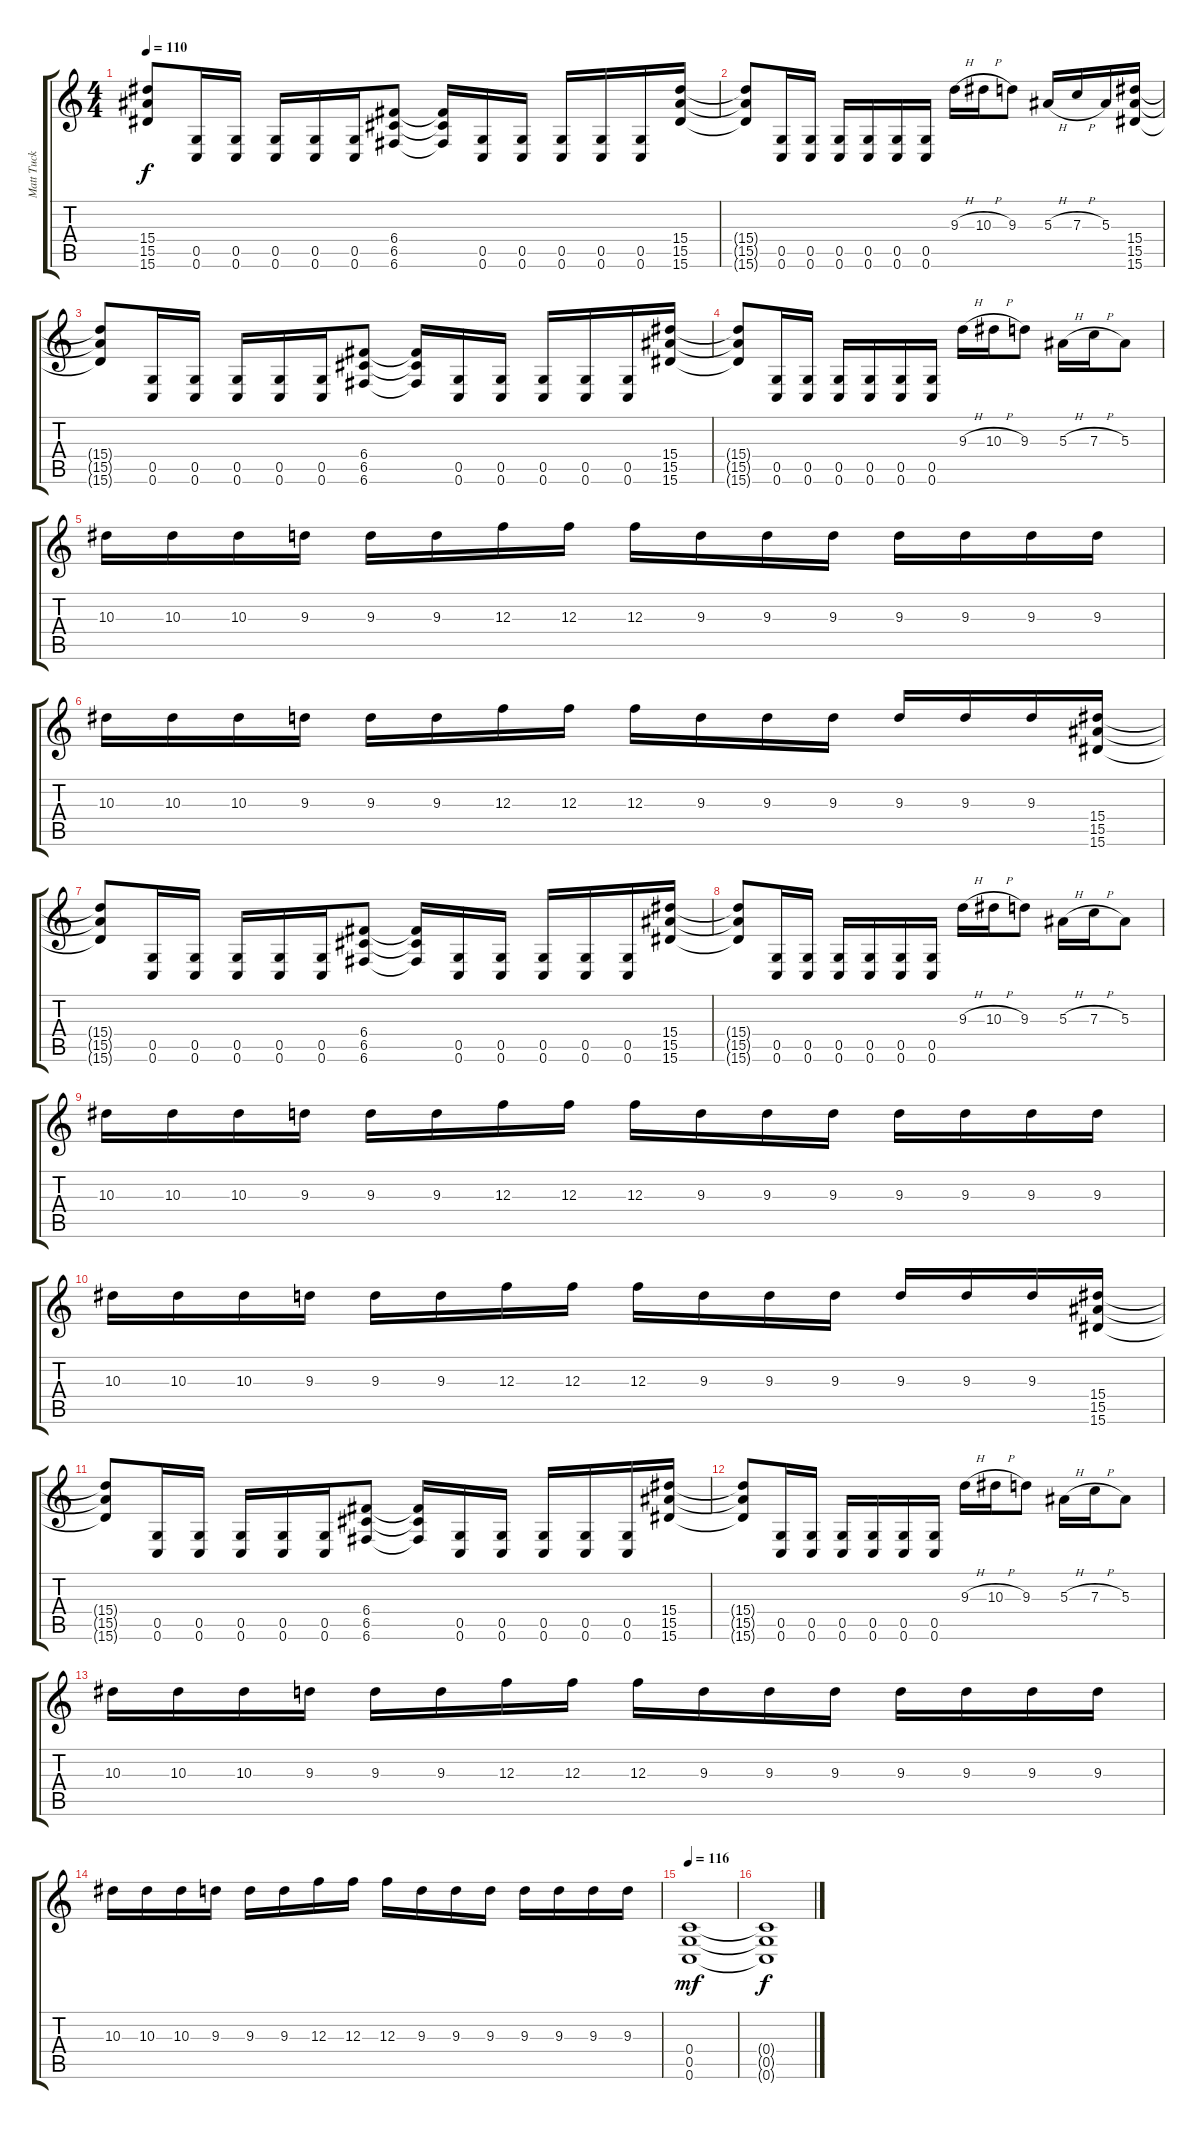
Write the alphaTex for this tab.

\track ("Matt Tuck" "Matt Tuck") {instrument electricguitarclean}
\staff {score tabs}
\tuning (D4 A3 F3 C3 G2 C2) {hide}
\ts (4 4)
\tempo 110
\clef g2
\ks c
(15.4{t} 15.5{t} 15.6{t}).8{dy f} (0.5 0.6).16 (0.5 0.6).16 (0.5 0.6).16 (0.5 0.6).16 (0.5 0.6).16 (6.4 6.5 6.6).8 (6.4{t} 6.5{t} 6.6{t}).16 (0.5 0.6).16 (0.5 0.6).16 (0.5 0.6).16 (0.5 0.6).16 (0.5 0.6).16 (15.4 15.5 15.6).16 |
(15.4{t} 15.5{t} 15.6{t}).8 (0.5 0.6).16 (0.5 0.6).16 (0.5 0.6).16 (0.5 0.6).16 (0.5 0.6).16 (0.5 0.6).16 9.3{h}.16 10.3{h}.16 9.3.8 5.3{h}.16 7.3{h}.16 5.3.16 (15.4 15.5 15.6).16 |
(15.4{t} 15.5{t} 15.6{t}).8 (0.5 0.6).16 (0.5 0.6).16 (0.5 0.6).16 (0.5 0.6).16 (0.5 0.6).16 (6.4 6.5 6.6).8 (6.4{t} 6.5{t} 6.6{t}).16 (0.5 0.6).16 (0.5 0.6).16 (0.5 0.6).16 (0.5 0.6).16 (0.5 0.6).16 (15.4 15.5 15.6).16 |
(15.4{t} 15.5{t} 15.6{t}).8 (0.5 0.6).16 (0.5 0.6).16 (0.5 0.6).16 (0.5 0.6).16 (0.5 0.6).16 (0.5 0.6).16 9.3{h}.16 10.3{h}.16 9.3.8 5.3{h}.16 7.3{h}.16 5.3.8 |
10.3.16 10.3.16 10.3.16 9.3.16 9.3.16 9.3.16 12.3.16 12.3.16 12.3.16 9.3.16 9.3.16 9.3.16 9.3.16 9.3.16 9.3.16 9.3.16 |
10.3.16 10.3.16 10.3.16 9.3.16 9.3.16 9.3.16 12.3.16 12.3.16 12.3.16 9.3.16 9.3.16 9.3.16 9.3.16 9.3.16 9.3.16 (15.4 15.5 15.6).16 |
(15.4{t} 15.5{t} 15.6{t}).8 (0.5 0.6).16 (0.5 0.6).16 (0.5 0.6).16 (0.5 0.6).16 (0.5 0.6).16 (6.4 6.5 6.6).8 (6.4{t} 6.5{t} 6.6{t}).16 (0.5 0.6).16 (0.5 0.6).16 (0.5 0.6).16 (0.5 0.6).16 (0.5 0.6).16 (15.4 15.5 15.6).16 |
(15.4{t} 15.5{t} 15.6{t}).8 (0.5 0.6).16 (0.5 0.6).16 (0.5 0.6).16 (0.5 0.6).16 (0.5 0.6).16 (0.5 0.6).16 9.3{h}.16 10.3{h}.16 9.3.8 5.3{h}.16 7.3{h}.16 5.3.8 |
10.3.16 10.3.16 10.3.16 9.3.16 9.3.16 9.3.16 12.3.16 12.3.16 12.3.16 9.3.16 9.3.16 9.3.16 9.3.16 9.3.16 9.3.16 9.3.16 |
10.3.16 10.3.16 10.3.16 9.3.16 9.3.16 9.3.16 12.3.16 12.3.16 12.3.16 9.3.16 9.3.16 9.3.16 9.3.16 9.3.16 9.3.16 (15.4 15.5 15.6).16 |
(15.4{t} 15.5{t} 15.6{t}).8 (0.5 0.6).16 (0.5 0.6).16 (0.5 0.6).16 (0.5 0.6).16 (0.5 0.6).16 (6.4 6.5 6.6).8 (6.4{t} 6.5{t} 6.6{t}).16 (0.5 0.6).16 (0.5 0.6).16 (0.5 0.6).16 (0.5 0.6).16 (0.5 0.6).16 (15.4 15.5 15.6).16 |
(15.4{t} 15.5{t} 15.6{t}).8 (0.5 0.6).16 (0.5 0.6).16 (0.5 0.6).16 (0.5 0.6).16 (0.5 0.6).16 (0.5 0.6).16 9.3{h}.16 10.3{h}.16 9.3.8 5.3{h}.16 7.3{h}.16 5.3.8 |
10.3.16 10.3.16 10.3.16 9.3.16 9.3.16 9.3.16 12.3.16 12.3.16 12.3.16 9.3.16 9.3.16 9.3.16 9.3.16 9.3.16 9.3.16 9.3.16 |
10.3.16 10.3.16 10.3.16 9.3.16 9.3.16 9.3.16 12.3.16 12.3.16 12.3.16 9.3.16 9.3.16 9.3.16 9.3.16 9.3.16 9.3.16 9.3.16 |
\tempo 116
(0.4 0.5 0.6).1{dy mf volume 4 balance 8} |
(0.4{t} 0.5{t} 0.6{t}).1{dy f}
